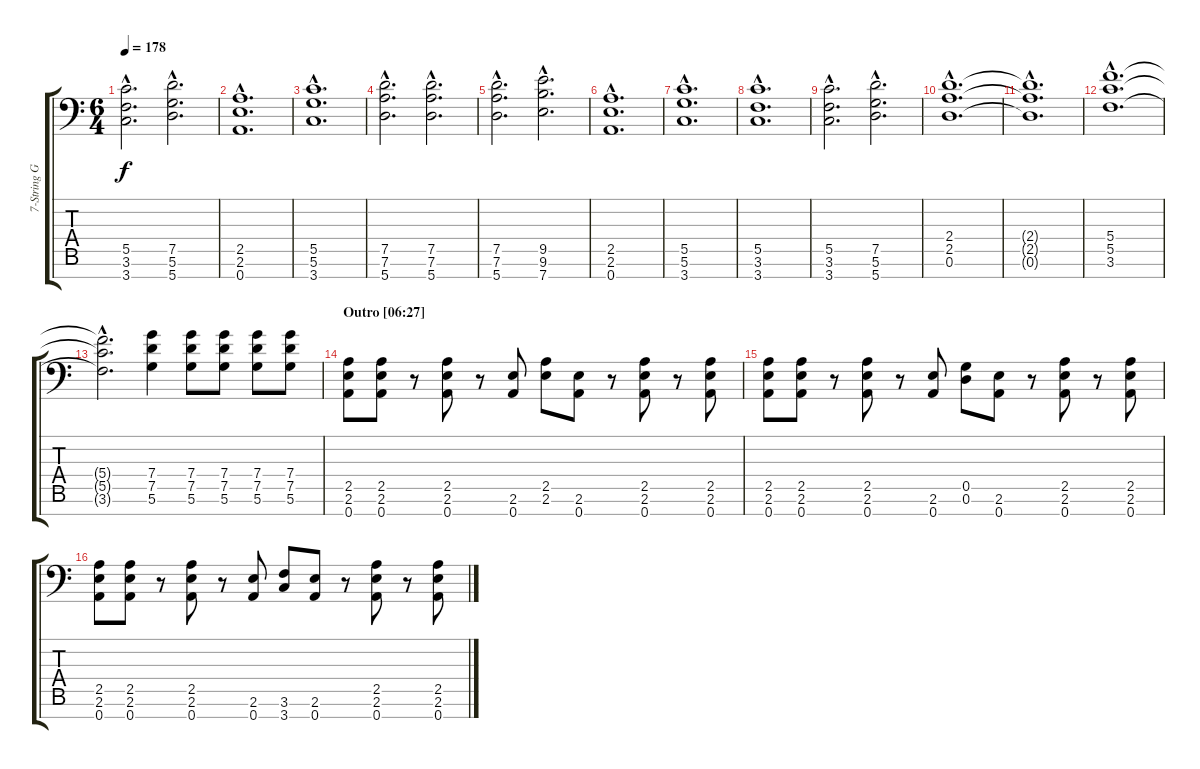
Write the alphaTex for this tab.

\track ("7-String Guitar" "7-String G") {instrument distortionguitar}
\staff {score tabs}
\tuning (D4 A3 F3 C3 G2 D2 A1) {hide}
\ts (6 4)
\tempo 178
\clef f4
\ks c
(5.5{hac} 3.6{hac} 3.7{hac}).2{d dy f} (7.5{hac} 5.6{hac} 5.7{hac}).2{d} |
(2.5{hac} 2.6{hac} 0.7{hac}).1{d} |
(5.5{hac} 5.6{hac} 3.7{hac}).1{d} |
(7.5{hac} 7.6{hac} 5.7{hac}).2{d} (7.5{hac} 7.6{hac} 5.7{hac}).2{d} |
(7.5{hac} 7.6{hac} 5.7{hac}).2{d} (9.5{hac} 9.6{hac} 7.7{hac}).2{d} |
\section ("" "")
(2.5{hac} 2.6{hac} 0.7{hac}).1{d} |
(5.5{hac} 5.6{hac} 3.7{hac}).1{d} |
(5.5{hac} 3.6{hac} 3.7{hac}).1{d} |
(5.5{hac} 3.6{hac} 3.7{hac}).2{d} (7.5{hac} 5.6{hac} 5.7{hac}).2{d} |
(2.4{hac} 2.5{hac} 0.6{hac}).1{d} |
(2.4{hac t} 2.5{hac t} 0.6{hac t}).1{d} |
(5.4{hac} 5.5{hac} 3.6{hac}).1{d} |
(5.4{hac t} 5.5{hac t} 3.6{hac t}).2{d} (7.4 7.5 5.6).4 (7.4 7.5 5.6).8 (7.4 7.5 5.6).8 (7.4 7.5 5.6).8 (7.4 7.5 5.6).8 |
\section ("" "Outro [06:27]")
(2.5 2.6 0.7).8{volume 15} (2.5 2.6 0.7).8 r.8 (2.5 2.6 0.7).8 r.8 (2.6 0.7).8 (2.5 2.6).8 (2.6 0.7).8 r.8 (2.5 2.6 0.7).8 r.8 (2.5 2.6 0.7).8 |
(2.5 2.6 0.7).8 (2.5 2.6 0.7).8 r.8 (2.5 2.6 0.7).8 r.8 (2.6 0.7).8 (0.5 0.6).8 (2.6 0.7).8 r.8 (2.5 2.6 0.7).8 r.8 (2.5 2.6 0.7).8 |
(2.5 2.6 0.7).8 (2.5 2.6 0.7).8 r.8 (2.5 2.6 0.7).8 r.8 (2.6 0.7).8 (3.6 3.7).8 (2.6 0.7).8 r.8 (2.5 2.6 0.7).8 r.8 (2.5 2.6 0.7).8
